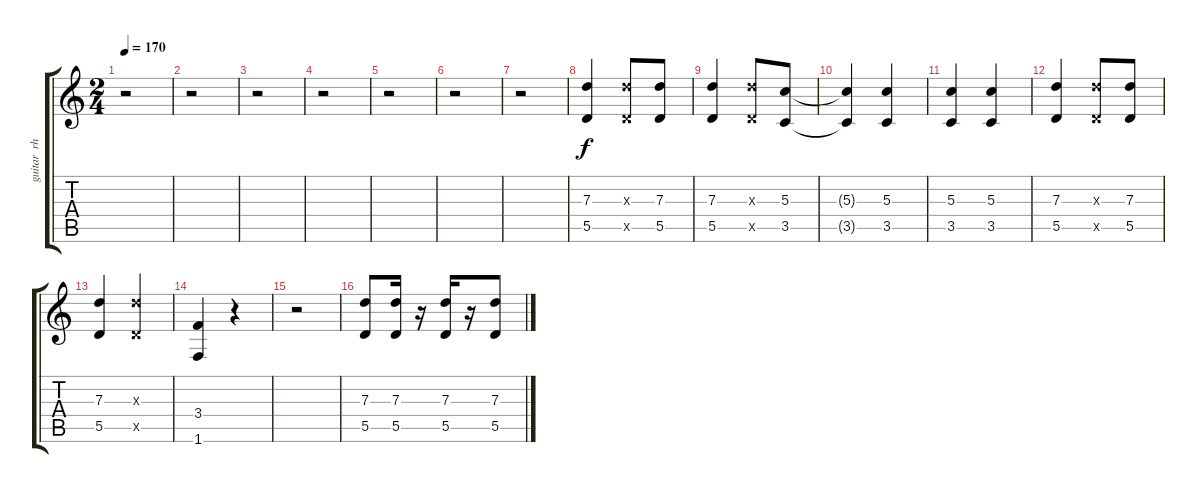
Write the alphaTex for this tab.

\track ("guitar  rhythm  two" "guitar  rh") {instrument distortionguitar}
\staff {score tabs}
\tuning (E4 B3 G3 D3 A2 E2) {hide}
\ts (2 4)
\tempo 170
\clef g2
\ks c
r.2{dy mf} |
r.2 |
r.2 |
r.2 |
r.2 |
r.2 |
r.2 |
(7.3 5.5).4{dy f} (7.3{x} 5.5{x}).8 (7.3 5.5).8 |
(7.3 5.5).4 (7.3{x} 5.5{x}).8 (5.3 3.5).8 |
(5.3{t} 3.5{t}).4 (5.3 3.5).4 |
(5.3 3.5).4 (5.3 3.5).4 |
(7.3 5.5).4 (7.3{x} 5.5{x}).8 (7.3 5.5).8 |
(7.3 5.5).4 (7.3{x} 5.5{x}).4 |
(3.4 1.6).4 r.4 |
r.2 |
(7.3 5.5).8 (7.3 5.5).16 r.16 (7.3 5.5).16 r.16 (7.3 5.5).8
